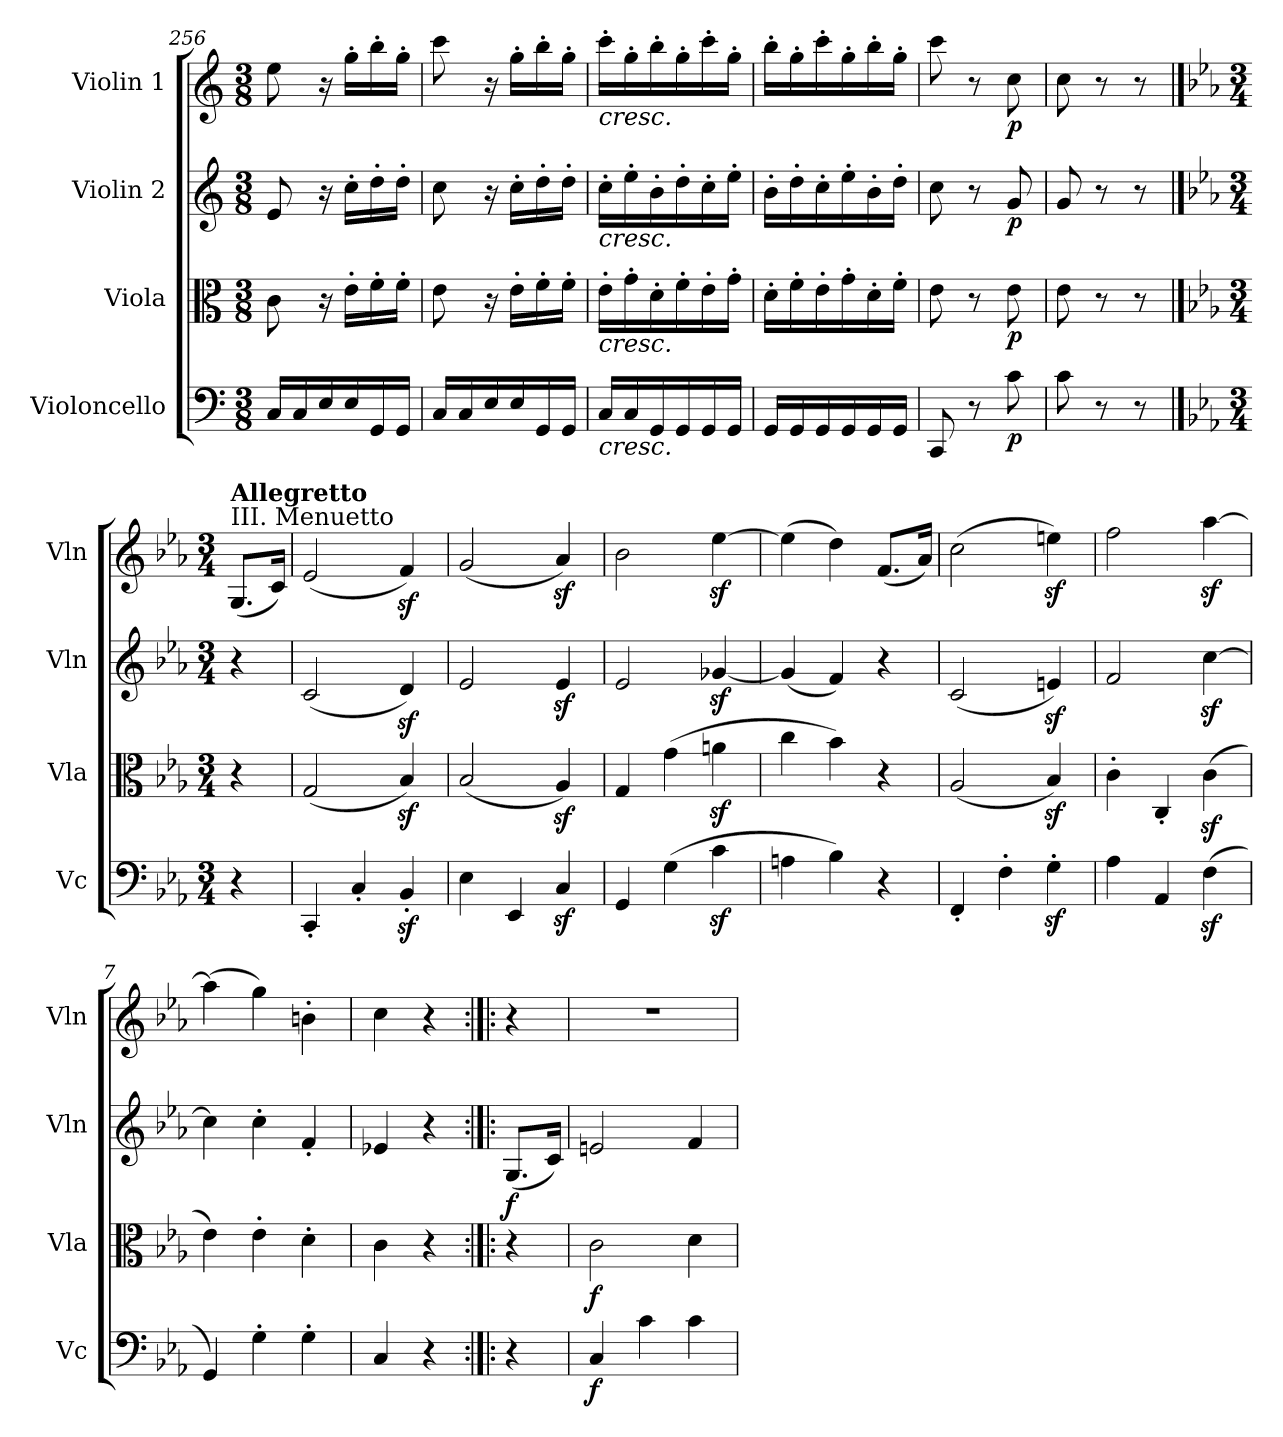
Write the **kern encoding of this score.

**kern	**dynam	**kern	**dynam	**kern	**dynam	**kern	**dynam
*part4	*part4	*part3	*part3	*part2	*part2	*part1	*part1
*staff4	*staff4	*staff3	*staff3	*staff2	*staff2	*staff1	*staff1
*I"Violoncello	*	*I"Viola	*	*I"Violin 2	*	*I"Violin 1	*
*I'Vc	*	*I'Vla	*	*I'Vln	*	*I'Vln	*
*clefF4	*	*clefC3	*	*clefG2	*	*clefG2	*
*k[]	*	*k[]	*	*k[]	*	*k[]	*
*M3/8	*	*M3/8	*	*M3/8	*	*M3/8	*
=256	=256	=256	=256	=256	=256	=256	=256
16C/LL	.	8c\	.	8e/	.	8ee\	.
16C/	.	.	.	.	.	.	.
16E/	.	16r	.	16r	.	16r	.
16E/	.	16e'\LL	.	16cc'\LL	.	16gg'\LL	.
16GG/	.	16f'\	.	16dd'\	.	16bb'\	.
16GG/JJ	.	16f'\JJ	.	16dd'\JJ	.	16gg'\JJ	.
=257	=257	=257	=257	=257	=257	=257	=257
16C/LL	.	8e\	.	8cc\	.	8ccc\	.
16C/	.	.	.	.	.	.	.
16E/	.	16r	.	16r	.	16r	.
16E/	.	16e'\LL	.	16cc'\LL	.	16gg'\LL	.
16GG/	.	16f'\	.	16dd'\	.	16bb'\	.
16GG/JJ	.	16f'\JJ	.	16dd'\JJ	.	16gg'\JJ	.
!!LO:LB:g=z
=258	=258	=258	=258	=258	=258	=258	=258
!	!	!	!	!	!	!LO:TX:b:i:t=cresc.	!
!	!	!	!	!LO:TX:b:i:t=cresc.	!	!	!
!	!	!LO:TX:b:i:t=cresc.	!	!	!	!	!
!LO:TX:b:i:t=cresc.	!	!	!	!	!	!	!
16C/LL	.	16e'\LL	.	16cc'\LL	.	16ccc'\LL	.
16C/	.	16g'\	.	16ee'\	.	16gg'\	.
16GG/	.	16d'\	.	16b'\	.	16bb'\	.
16GG/	.	16f'\	.	16dd'\	.	16gg'\	.
16GG/	.	16e'\	.	16cc'\	.	16ccc'\	.
16GG/JJ	.	16g'\JJ	.	16ee'\JJ	.	16gg'\JJ	.
=259	=259	=259	=259	=259	=259	=259	=259
16GG/LL	.	16d'\LL	.	16b'\LL	.	16bb'\LL	.
16GG/	.	16f'\	.	16dd'\	.	16gg'\	.
16GG/	.	16e'\	.	16cc'\	.	16ccc'\	.
16GG/	.	16g'\	.	16ee'\	.	16gg'\	.
16GG/	.	16d'\	.	16b'\	.	16bb'\	.
16GG/JJ	.	16f'\JJ	.	16dd'\JJ	.	16gg'\JJ	.
=260	=260	=260	=260	=260	=260	=260	=260
8CC/	.	8e\	.	8cc\	.	8ccc\	.
8r	.	8r	.	8r	.	8r	.
!	!LO:DY:b	!	!LO:DY:b	!	!LO:DY:b	!	!LO:DY:b
8c\	p	8e\	p	8g/	p	8cc\	p
=261	=261	=261	=261	=261	=261	=261	=261
8c\	.	8e\	.	8g/	.	8cc\	.
8r	.	8r	.	8r	.	8r	.
8r	.	8r	.	8r	.	8r	.
!!LO:PB:g=z
==	==	==	==	==	==	==	==
*k[b-e-a-]	*	*k[b-e-a-]	*	*k[b-e-a-]	*	*k[b-e-a-]	*
*M3/4	*	*M3/4	*	*M3/4	*	*M3/4	*
!	!	!	!	!	!	!LO:TX:a:t=III.  Menuetto	!
!	!	!	!	!	!	!LO:TX:a:B:t=Allegretto	!
4r	.	4r	.	4r	.	(8.G/L	.
.	.	.	.	.	.	16c/Jk)	.
=1	=1	=1	=1	=1	=1	=1	=1
4CC'/	.	(2G/	.	(2c/	.	(2e-/	.
4C'/	.	.	.	.	.	.	.
4BB-z<'/	.	4B-z</)	.	4dz</)	.	4fz</)	.
=2	=2	=2	=2	=2	=2	=2	=2
4E-\	.	(2B-/	.	2e-/	.	(2g/	.
4EE-/	.	.	.	.	.	.	.
4Cz</	.	4A-z</)	.	4e-z</	.	4a-z</)	.
=3	=3	=3	=3	=3	=3	=3	=3
4GG/	.	4G/	.	2e-/	.	2b-\	.
(4G\	.	(4g\	.	.	.	.	.
4cz<\	.	4anz<\	.	[4g-Xz</	.	[4ee-z<\	.
=4	=4	=4	=4	=4	=4	=4	=4
4An\	.	4cc\	.	(4g-/]	.	(4ee-\]	.
4B-\)	.	4b-\)	.	4f/)	.	4dd\)	.
4r	.	4r	.	4r	.	(8.f/L	.
.	.	.	.	.	.	16a-/Jk)	.
=5	=5	=5	=5	=5	=5	=5	=5
4FF'/	.	(2A-/	.	(2c/	.	(2cc\	.
4F'\	.	.	.	.	.	.	.
4Gz<'\	.	4B-z</)	.	4enz</)	.	4eenz<\)	.
=6	=6	=6	=6	=6	=6	=6	=6
4A-\	.	4c'\	.	2f/	.	2ff\	.
4AA-/	.	4C'/	.	.	.	.	.
(4Fz<\	.	(4cz<\	.	[4ccz<\	.	[4aa-z<\	.
=7	=7	=7	=7	=7	=7	=7	=7
4GG/)	.	4e-\)	.	4cc\]	.	(4aa-\]	.
4G'\	.	4e-'\	.	4cc'\	.	4gg\)	.
4G'\	.	4d'\	.	4f'/	.	4bn'\	.
=8	=8	=8	=8	=8	=8	=8	=8
4C/	.	4c\	.	4e-X/	.	4cc\	.
4r	.	4r	.	4r	.	4r	.
=8X1:|!|:	=8X1:|!|:	=8X1:|!|:	=8X1:|!|:	=8X1:|!|:	=8X1:|!|:	=8X1:|!|:	=8X1:|!|:
!	!	!	!	!	!LO:DY:b	!	!
4r	.	4r	.	(8.G/L	f	4r	.
.	.	.	.	16c/Jk)	.	.	.
=9	=9	=9	=9	=9	=9	=9	=9
!	!LO:DY:b	!	!LO:DY:b	!	!	!	!
4C/	f	2c\	f	2en/	.	2.r	.
4c\	.	.	.	.	.	.	.
4c\	.	4d\	.	4f/	.	.	.
=	=	=	=	=	=	=	=
*-	*-	*-	*-	*-	*-	*-	*-
